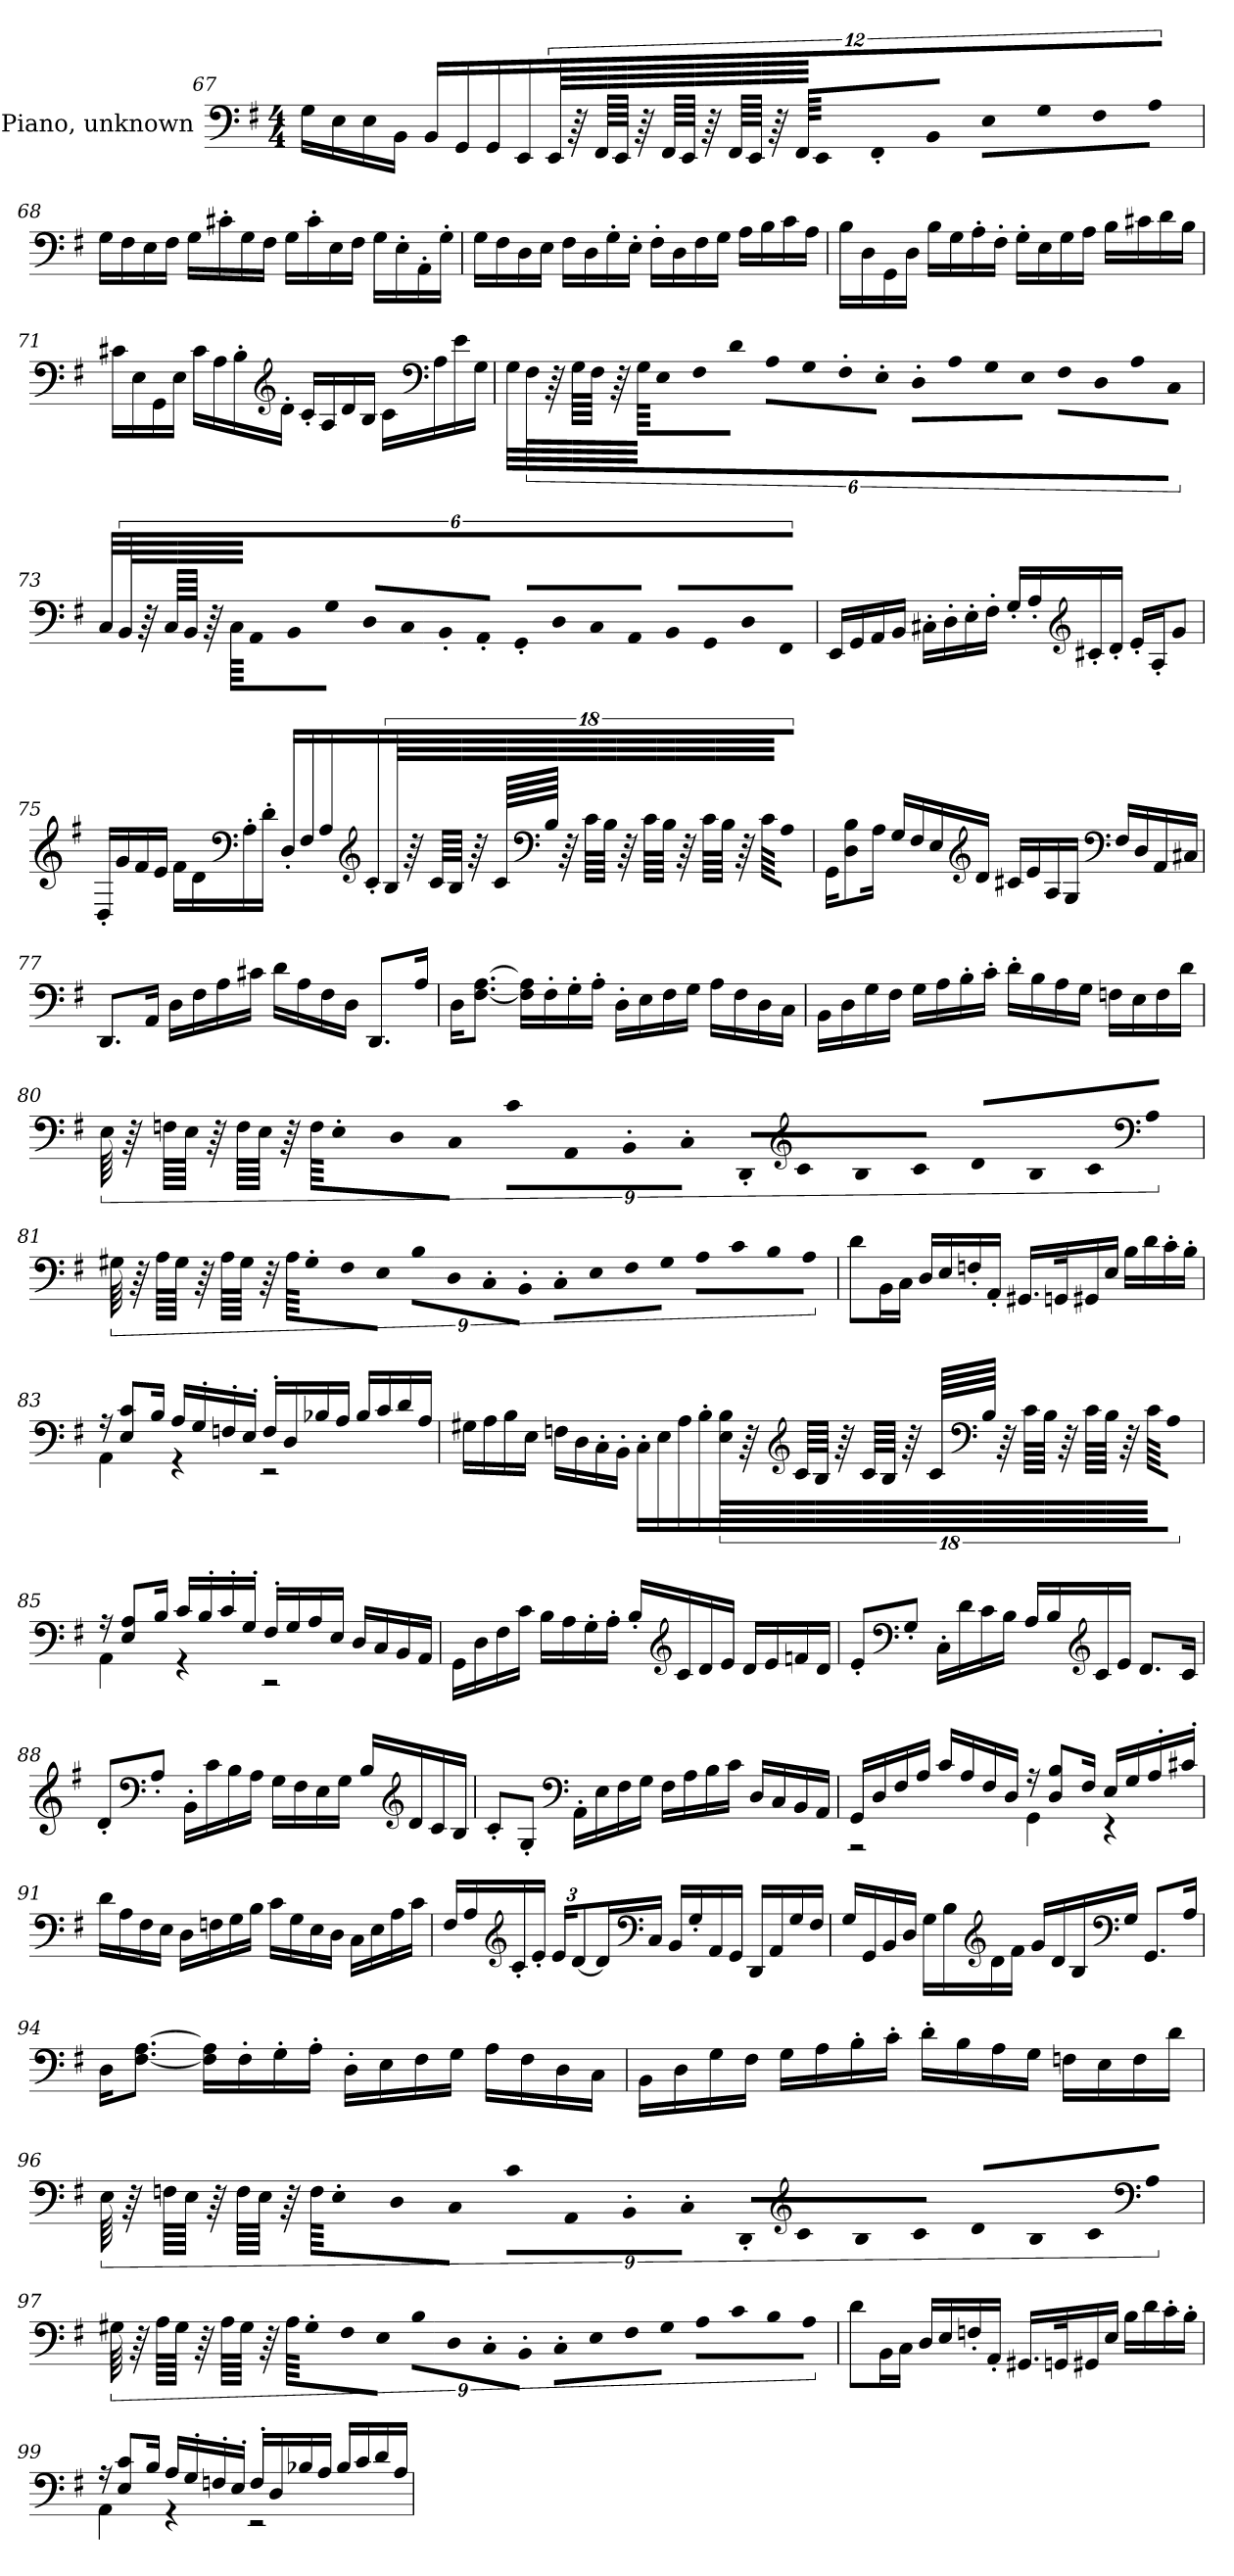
**kern
*part1
*staff1
*I"Piano, unknown
*I'Pno.
!!LO:LB:g=z
*clefF4
*k[f#]
*M4/4
=67
16G\LL
16E\
16E\
16BB\JJ
16BB/LL
16GG/
16GG/
16EE/
96EE/JJkk
96r
96FF#/LLLL
96EE/JJJJ
96r
96FF#/LLLL
96EE/JJJJ
96r
96FF#/LLLL
96EE/JJJJ
96r
96FF#/KLLL
32EE/
32FF#'/J
16BB/JJ
16E\LL
16G\
16F#\
16A\JJ
=68
16G\LL
16F#\
16E\
16F#\JJ
16G\LL
16c#X'\
16G\
16F#\JJ
16G\LL
16c#'\
16E\
16F#\JJ
16G\LL
16E'\
16AA'\
16G'\JJ
!!LO:LB:g=z
=69
16G\LL
16F#\
16D\
16E\JJ
16F#\LL
16D\
16G'\
16E'\JJ
16F#'\LL
16D\
16F#\
16G\JJ
16A\LL
16B\
16c\
16A\JJ
=70
16B\LL
16D\
16GG\
16D\JJ
16B\LL
16G\
16A'\
16F#'\JJ
16G'\LL
16E\
16G\
16A\JJ
16B\LL
16c#X\
16d\
16B\JJ
!!LO:LB:g=z
=71
16c#X\LL
16E\
16GG\
16E\JJ
16c#\LL
16A\
16B'\
*clefG2
16d'\JJ
16c#'/LL
16A/
16d/
16B/JJ
16c#\LL
*clefF4
16A\
16e\
16G\JJ
=72
32G\LLL
96F#\JJJk
96r
96G\LLLL
96F#\JJJJ
96r
96G\KLLL
32E\J
16F#\
16d\JJ
16A\LL
16G\
16F#'\
16E'\JJ
16D'\LL
16A\
16G\
16E\JJ
16F#\LL
16D\
16A\
16C\JJ
!!LO:PB:g=z
=73
32C/LLL
96BB/JJJk
96r
96C/LLLL
96BB/JJJJ
96r
96C\KLLL
32AA\J
16BB\
16G\JJ
16D/LL
16C/
16BB'/
16AA'/JJ
16GG'/LL
16D/
16C/
16AA/JJ
16BB/LL
16GG/
16D/
16FF#/JJ
=74
16EE/LL
16GG/
16AA/
16BB/JJ
16C#X'\LL
16D'\
16E'\
16F#'\JJ
16G'/LL
16A'/
*clefG2
16c#X'/
16d'/JJ
16e'/LL
16A'/J
8g/J
!!LO:LB:g=z
=75
16D'/LL
16g/
16f#/
16e/JJ
16f#\LL
16d\
*clefF4
16A'\
16d'\JJ
16D'/LL
16F#/
16A/
*clefG2
16c'/
96B/JJkk
96r
96c/LLLL
96B/JJJJ
96r
96c/LLLL
*clefF4
96B/JJJJ
96r
96c\LLLL
96B\JJJJ
96r
96c\LLLL
96B\JJJJ
96r
96c\LLLL
96B\JJJJ
96r
96c\KKLL
16A\JJ
!!LO:LB:g=z
=76
16GG\KL
8D\ 8B\
16A\Jk
16G/LL
16F#/
16E/
*clefG2
16d/JJ
16c#X/LL
16e/
16A/
16G/JJ
*clefF4
16F#/LL
16D/
16AA/
16C#X/JJ
=77
8.DD/L
16AA/Jk
16D\LL
16F#\
16A\
16c#X\JJ
16d\LL
16A\
16F#\
16D\JJ
8.DD/L
16A/Jk
!!LO:LB:g=z
=78
16D\KL
[8.F#\ [8.A\J
16F#\] 16A\]LL
16F#'\
16G'\
16A'\JJ
16D'\LL
16E\
16F#\
16G\JJ
16A\LL
16F#\
16D\
16C\JJ
=79
16BB\LL
16D\
16G\
16F#\JJ
16G\LL
16A\
16B'\
16c'\JJ
16d'\LL
16B\
16A\
16G\JJ
16Fn\LL
16E\
16F\
16d\JJ
!!LO:LB:g=z
=80
96E\
96r
96Fn\LLLL
96E\JJJJ
96r
96F\LLLL
96E\JJJJ
96r
96F\KLLL
32E'\J
16D\
16C\JJ
16c\LL
16AA\
16BB'\
16C'\JJ
16DD'/LL
*clefG2
16c/
16B/
16c/JJ
16d/LL
16B/
16c/
*clefF4
16A/JJ
!!LO:LB:g=z
=81
96G#X\
96r
96A\LLLL
96G#\JJJJ
96r
96A\LLLL
96G#\JJJJ
96r
96A\KLLL
32G#'\J
16F#\
16E\JJ
16B\LL
16D\
16C'\
16BB'\JJ
16C'\LL
16E\
16F#\
16G#\JJ
16A\LL
16c\
16B\
16A\JJ
=82
8d\L
16BB\L
16C\JJ
16D/LL
16E/
16Fn'/
16AA'/JJ
16.GG#X/LL
32GGn/K
16GG#X/
16E/JJ
16B\LL
16d\
16c'\
16B'\JJ
!!LO:LB:g=z
=83
*^
16r	4AA\
8E/ 8c/L	.
16B/Jk	.
16A/LL	4r
16G'/	.
16Fn'/	.
16E'/JJ	.
16F'/LL	2r
16D/	.
16B-X/	.
16A/JJ	.
16B-/LL	.
16c/	.
16d/	.
16A/JJ	.
*v	*v
!!LO:LB:g=z
=84
16G#X\LL
16A\
16B\
16E\JJ
16Fn\LL
16D\
16C'\
16BB'\JJ
16C'\LL
16E\
16A\
16B'\
96E\ 96B\JJkk
96r
*clefG2
96c/LLLL
96B/JJJJ
96r
96c/LLLL
96B/JJJJ
96r
96c/LLLL
*clefF4
96B/JJJJ
96r
96c\LLLL
96B\JJJJ
96r
96c\LLLL
96B\JJJJ
96r
96c\KKLL
16A\JJ
!!LO:LB:g=z
=85
*^
16r	4AA\
8E/ 8A/L	.
16B/Jk	.
16c/LL	4r
16B'/	.
16c'/	.
16G'/JJ	.
16F#'/LL	2r
16G/	.
16A/	.
16E/JJ	.
16D/LL	.
16C/	.
16BB/	.
16AA/JJ	.
*v	*v
=86
16GG\LL
16D\
16F#\
16c\JJ
16B\LL
16A\
16G'\
16A'\JJ
16B'/LL
*clefG2
16c/
16d/
16e/JJ
16d/LL
16e/
16fn/
16d/JJ
!!LO:LB:g=z
=87
8e'/L
*clefF4
8G'/J
16C'\LL
16d\
16c\
16B\JJ
16A/LL
16B/
*clefG2
16c/
16e/JJ
8.d/L
16c/Jk
=88
8d'/L
*clefF4
8A'/J
16BB'\LL
16c\
16B\
16A\JJ
16G\LL
16F#\
16E\
16G\JJ
16B/LL
*clefG2
16d/
16c/
16B/JJ
!!LO:LB:g=z
=89
8c'/L
8G'/J
*clefF4
16AA'\LL
16E\
16F#\
16G\JJ
16F#\LL
16A\
16B\
16c\JJ
16D/LL
16C/
16BB/
16AA/JJ
=90
*^
16GG/LL	2r
16D/	.
16F#/	.
16A/JJ	.
16c/LL	.
16A/	.
16F#/	.
16D/JJ	.
16r	4GG\
8D/ 8B/L	.
16F#/Jk	.
16E/LL	4r
16G/	.
16A'/	.
16c#X'/JJ	.
*v	*v
!!LO:PB:g=z
=91
16d\LL
16A\
16F#\
16E\JJ
16D\LL
16Fn\
16G\
16B\JJ
16c\LL
16G\
16E\
16D\JJ
16C\LL
16E\
16A\
16c\JJ
=92
16F#/LL
16A/
*clefG2
16c'/
16e'/JJ
*Xbrackettup
24e/KL
[12d/
16d/L]
*clefF4
16C/JJ
16BB/LL
16G'/
16AA/
16GG/JJ
16DD/LL
16AA/
16G/
16F#/JJ
!!LO:LB:g=z
=93
16G/LL
16GG/
16BB/
16D/JJ
16G\LL
16B\
*clefG2
16d\
16f#\JJ
16g/LL
16d/
16B/
*clefF4
16G/JJ
8.GG/L
16A/Jk
=94
16D\KL
[8.F#\ [8.A\J
16F#\] 16A\]LL
16F#'\
16G'\
16A'\JJ
16D'\LL
16E\
16F#\
16G\JJ
16A\LL
16F#\
16D\
16C\JJ
!!LO:LB:g=z
=95
16BB\LL
16D\
16G\
16F#\JJ
16G\LL
16A\
16B'\
16c'\JJ
16d'\LL
16B\
16A\
16G\JJ
16Fn\LL
16E\
16F\
16d\JJ
=96
*brackettup
96E\
96r
96Fn\LLLL
96E\JJJJ
96r
96F\LLLL
96E\JJJJ
96r
96F\KLLL
32E'\J
16D\
16C\JJ
16c\LL
16AA\
16BB'\
16C'\JJ
16DD'/LL
*clefG2
16c/
16B/
16c/JJ
16d/LL
16B/
16c/
*clefF4
16A/JJ
!!LO:LB:g=z
=97
96G#X\
96r
96A\LLLL
96G#\JJJJ
96r
96A\LLLL
96G#\JJJJ
96r
96A\KLLL
32G#'\J
16F#\
16E\JJ
16B\LL
16D\
16C'\
16BB'\JJ
16C'\LL
16E\
16F#\
16G#\JJ
16A\LL
16c\
16B\
16A\JJ
=98
8d\L
16BB\L
16C\JJ
16D/LL
16E/
16Fn'/
16AA'/JJ
16.GG#X/LL
32GGn/K
16GG#X/
16E/JJ
16B\LL
16d\
16c'\
16B'\JJ
!!LO:LB:g=z
=99
*^
16r	4AA\
8E/ 8c/L	.
16B/Jk	.
16A/LL	4r
16G'/	.
16Fn'/	.
16E'/JJ	.
16F'/LL	2r
16D/	.
16B-X/	.
16A/JJ	.
16B-/LL	.
16c/	.
16d/	.
16A/JJ	.
*v	*v
=
*-
